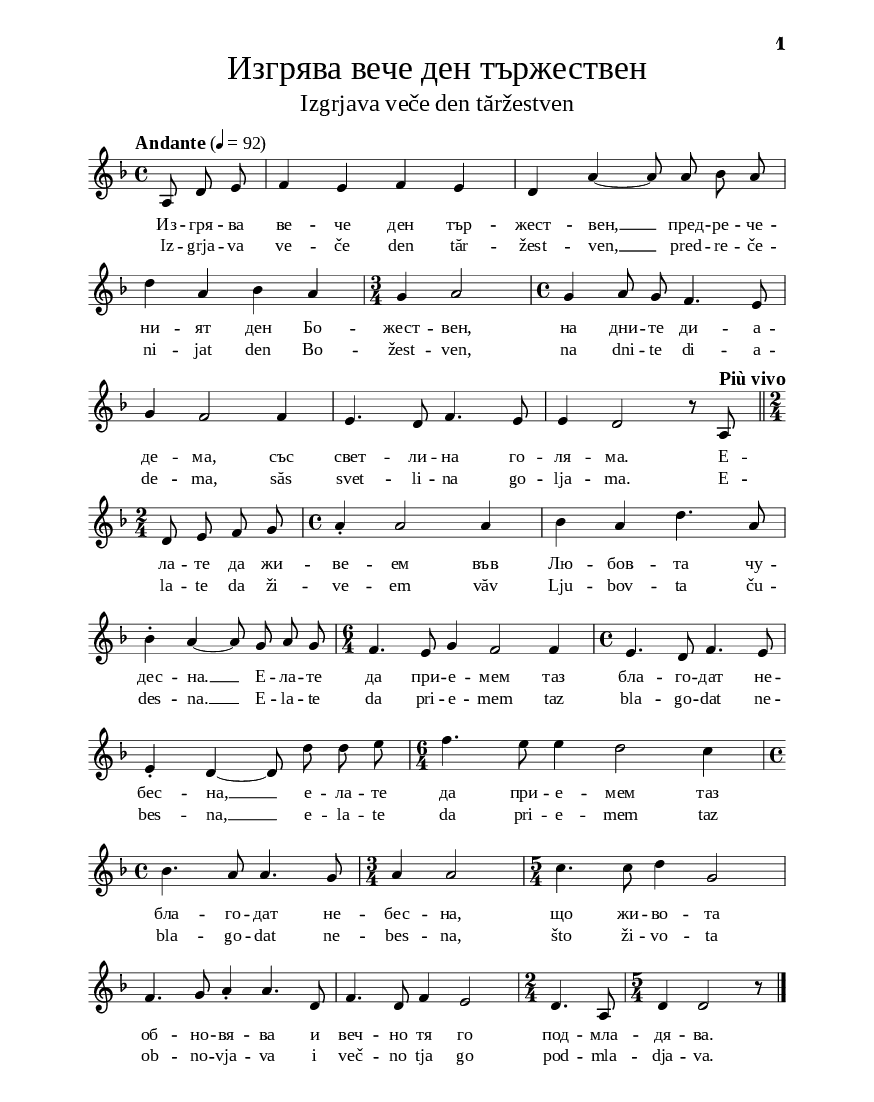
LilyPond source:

\version "2.24.3"

% include paper part and global functions
\include "include/globals.ily"

\bookpart {
  \label #'ref022
  \tocItem \markup "Изгрява вече ден тържествен – Izgrjava veče den tăržestven"
  \include "include/bookpart-paper.ily"
  \score {
    \include "include/score-layout.ily"

    \new Voice \absolute {
      \clef treble
      \key d \minor
      \time 4/4
      \tempoFunc "Andante" 4 "92"
      \autoBeamOff

      \partial 4.

      a8 d'8 e'8 |f'4 e'4 f'4 e'4 |d'4 a'4 ~ a'8 a'8 bes'8 a'8 \break |
      d''4 a'4 bes'4 a'4 |\time 3/4  g'4 a'2 | \time 4/4  g'4 a'8 g'8 f'4. e'8 \break
      g'4 f'2 f'4 |  e'4. d'8 f'4. e'8 | e'4 d'2 r8 \tempo "Più vivo" a8 | \bar "||" \time 2/4 \break
      d'8 e'8 f'8 g'8 | \time 4/4  a'4 \staccato a'2 a'4 | bes'4 a'4 d''4. a'8 \break |
      bes'4 \staccato a'4 ~ a'8 g'8 a'8 g'8 |  \time 6/4  f'4. e'8 g'4 f'2 f'4 | \time 4/4  e'4. d'8 f'4. e'8 \break |
      e'4 \staccato d'4 ~ d'8 d''8 d''8 e''8 | \time 6/4  f''4. e''8 e''4 d''2 c''4 \break
      \time 4/4  bes'4. a'8 a'4. g'8 |  \time 3/4  a'4 a'2 | \time 5/4  c''4. c''8 d''4 g'2 \break |
      f'4. g'8 a'4 \staccato a'4. d'8 | f'4. d'8 f'4 e'2 | \time 2/4 d'4. a8 | \time 5/4 d'4 d'2 r8 \bar "|."
    }
    \addlyrics {
      Из -- гря -- ва ве -- че ден тър -- жест -- вен, __ пред -- ре -- че
      -- ни -- ят ден Бо -- жест -- вен, на дни --
      те ди -- а -- де -- ма, със свет -- ли -- на го
      -- ля -- ма. Е -- ла -- те да жи -- ве -- ем във
      Лю -- бов -- та чу -- дес -- на. __ Е -- ла -- те
      да при -- е -- мем таз бла -- го -- дат не --
      бес -- на, __ е -- ла -- те да при -- е -- мем таз
      бла -- го -- дат не -- бес -- на, що жи -- во --
      та об -- но -- вя -- ва и веч -- но тя го под
      -- мла -- дя -- ва.
    }
    \addlyrics {
      Iz -- grja -- va ve -- če den tăr -- žest -- ven, __ pred -- re -- če
      -- ni -- jat den Bo -- žest -- ven, na dni --
      te di -- a -- de -- ma, săs svet -- li -- na go
      -- lja -- ma. E -- la -- te da ži -- ve -- em văv
      Lju -- bov -- ta ču -- des -- na. __ E -- la -- te
      da pri -- e -- mem taz bla -- go -- dat ne --
      bes -- na, __ e -- la -- te da pri -- e -- mem taz
      bla -- go -- dat ne -- bes -- na, što ži -- vo --
      ta ob -- no -- vja -- va i več -- no tja go pod
      -- mla -- dja -- va.
    }
    \header {
      title = \titleFunc "Изгрява вече ден тържествен" "Izgrjava veče den tăržestven"
    }

    \midi{}

  } % score

  \pageBreak

  \markup \abs-fontsize #10 {
    \hspace #5
    \override #`(baseline-skip . ,bgCoupletBaselineSkip)
   \column {

      \line { 2. И носи радост за душата, }
      \line {   "   " и прогласява свободата,}
      \line {   "   " и мир с Любов пресвята}
      \line {   "   " за всички на Земята. }


      \vspace #0.5
      \line { "   " \italic {Припев: } }

      \line {   "   "  Елате да живеем }

      \line {   "   " във Любовта чудесна. }

      \line {   "   " Елате да приемем }

      \line {   "   " таз благодат небесна, }

      \line {   "   " що живота обновява }

      \line {   "   " и вечно тя го подмладява. }

       \vspace #0.5
      \line {  3.  О, ден прекрасен, вечно благо, }
      \line {   "   " кому за тебе не е драго? }
      \line {   "   " За всичките години}
      \line {   "   " по-скоро обнови ни! }

      \vspace #0.5
      \line { "   " \italic {Припев ... } }
    }
    \hspace #1
    \override #`(baseline-skip . ,bgCoupletBaselineSkip)
    \column {

      \line { 2. I nosi radost za dušata, }
      \line {   "   " i proglasjava svobodata,}
      \line {   "   " i mir s Ljubov presvjata}
      \line {   "   " za vsički na Zemjata. }


       \vspace #0.5
      \line { "   " \italic {Pripev: } }

      \line {   "   "  Elate da živeem }

      \line {   "   " văv Ljubovta čudesna. }

      \line {   "   " Elate da priemem }

      \line {   "   " taz blagodat nebesna, }

      \line {   "   " što života obnovjava }

      \line {   "   " i večno tja go podmladjava. }

      \vspace #0.5
      \line {  3.  O, den prekrasen, večno blago, }
      \line {   "   " komu za tebe ne e drago? }
      \line {   "   " Za vsičkite godini}
      \line {   "   " po-skoro obnovi ni! }

       \vspace #0.5
      \line { "   " \italic {Pripev ... } }
    }    %column

  } % markup


  \markup \empty-two


  % include foreign translation(s) of the song
  \version "2.24.3"

\markup \fill-line { \fontsize #deTitleFontSize "Der feierliche Tag bricht schon an" }
\markup \null
\markup \null


\markup \abs-fontsize #10 {
  \hspace #25
  \override #`(baseline-skip . ,deCoupletBaselineSkip)


  \column {
    \line { 1. Der feierliche Tag bricht schon an, }
    \line {   "   " der vorherbestimmte göttliche Tag, }
    \line {   "   " ein Diadem der Tage,}
    \line {   "   " mit seinem großen Licht. }


     \vspace #0.5
    \line { "   " \italic { Refrain:}  }
    \line {"   " Kommt, auf dass wir }
    \line {   "   "in der wunderbaren Liebe leben. }
    \line {   "   " Kommt, auf dass wir  }
    \line {   "   " diesen himmlischen Segen empfangen, }
    \line {   "   " welcher das Leben erneuert }
    \line {   "   " und es ewig verjüngt. }
  \vspace #0.5
      \line {2. Und er bringt Freude für die Seele }
    \line {   "   "und verkündet die Freiheit }
    \line {   "   " und den Frieden mit allheiliger Liebe }
    \line {   "   " für alle auf der Erde. }

     \vspace #0.5
    \line { "   " \italic { Refrain } ... }

    \vspace #0.5
    \line { 3. Oh, wunderschöner Tag, ewiges Wohl, }
    \line {   "   " wem ist das nicht wertvoll? }
    \line {   "   " Für all die Jahre}
    \line {   "   " erneuere uns bald! }
  }
}










} % bookpart
